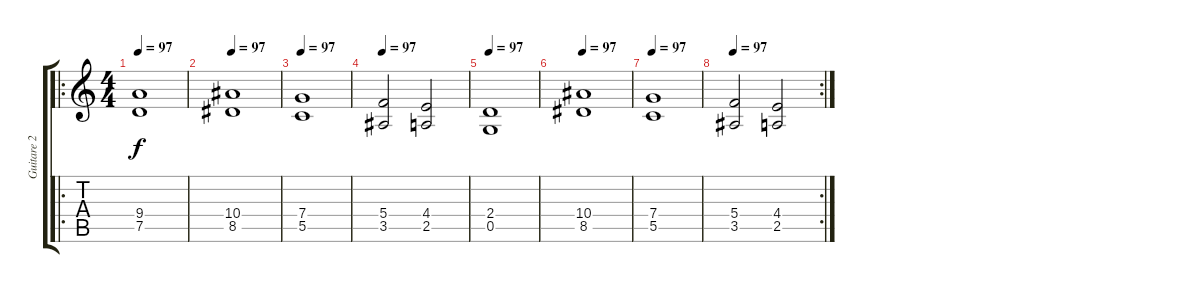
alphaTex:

\track ("Guitare 2" "Guitare 2") {instrument distortionguitar}
\staff {score tabs}
\tuning (D4 A3 F3 C3 G2 D2) {hide}
\ro
\ts (4 4)
\tempo 100
\tempo 97
\clef g2
\ks c
(9.4 7.5).1{dy f} |
\tempo 100
\tempo 97
(10.4 8.5).1 |
\tempo 100
\tempo 97
(7.4 5.5).1 |
\tempo 100
\tempo 97
(5.4 3.5).2 (4.4 2.5).2 |
\tempo 100
\tempo 97
(2.4 0.5).1 |
\tempo 100
\tempo 97
(10.4 8.5).1 |
\tempo 100
\tempo 97
(7.4 5.5).1 |
\rc 2
\tempo 100
\tempo 97
(5.4 3.5).2 (4.4 2.5).2
